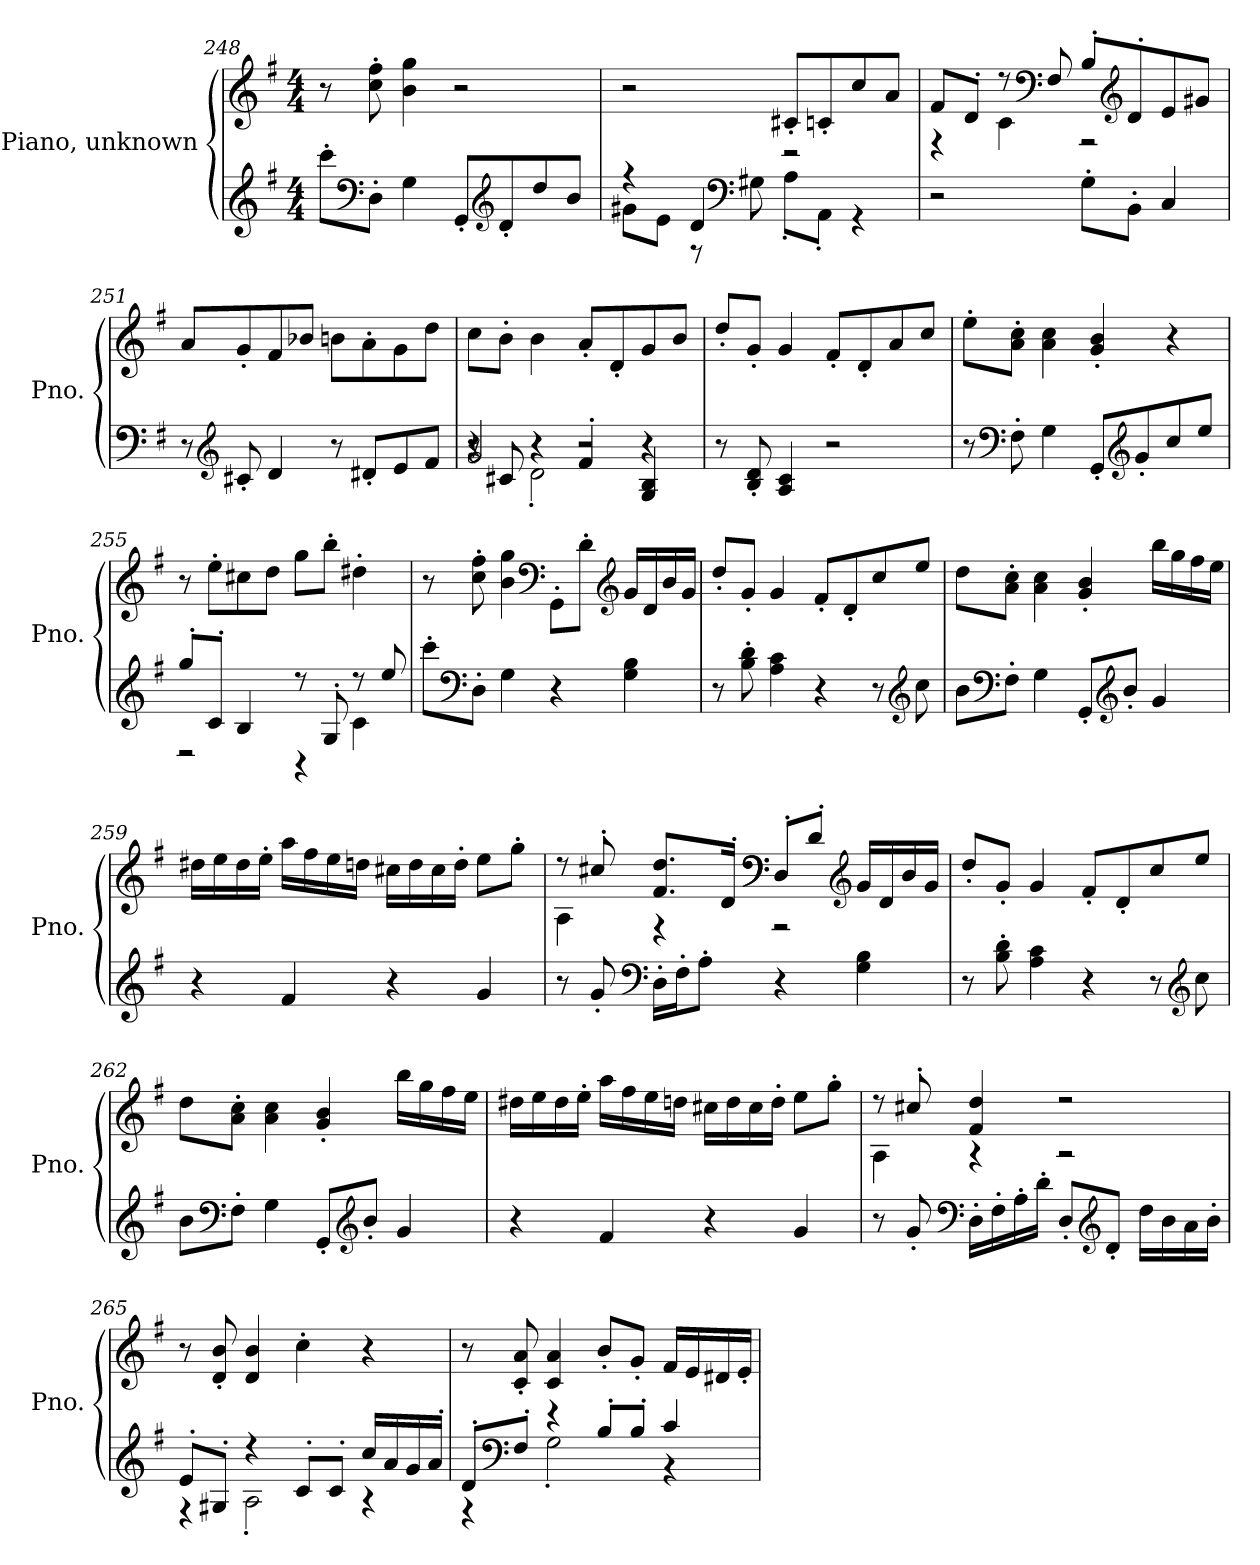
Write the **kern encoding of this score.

**kern	**kern
*part1	*part1
*staff2	*staff1
*I"Piano, unknown	*
*I'Pno.	*
*clefG2	*clefG2
*k[f#]	*k[f#]
*M4/4	*M4/4
=248	=248
8ccc'\L	8r
*clefF4	*
8D'\J	8cc\' 8ff#\'
4G\	4b\ 4gg\
8GG'/L	2r
*clefG2	*
8d'/	.
8dd/	.
8b/J	.
=249	=249
*^	*
4r	8g#X\L	2r
.	8e\J	.
4d/	8r	.
*clefF4	*	*
.	8G#X\	.
2r	8A'\L	8c#X'/L
.	8AA'\J	8cn'/
.	4r	8cc/
.	.	8a/J
*v	*v	*
!!LO:PB:g=z
=250	=250
*	*^
2r	8f#/L	4r
.	8d'/J	.
.	8r	4c\
*	*clefF4	*
.	8F#/	.
8G'\L	8B'/L	2r
*	*clefG2	*
8BB'\J	8d'/	.
4C/	8e/	.
.	8g#X/J	.
*	*v	*v
=251	=251
8r	8a/L
*clefG2	*
8c#X'/	8g'/
4d/	8f#/
.	8b-X/J
8r	8bn\L
8d#X'/L	8a'\
8e/	8g\
8f#/J	8dd\J
=252	=252
*^	*
*	*^	*
2g/	4r	8r	8cc\L
.	.	8c#X/	8b'\J
.	2d'\	4r	4b\
2r	.	4f#'/	8a'/L
.	.	.	8d'/
.	4r	4G/ 4B/	8g/
.	.	.	8b/J
*v	*v	*v	*
=253	=253
8r	8dd'/L
8B/' 8d/'	8g'/J
4A/ 4c/	4g/
2r	8f#'/L
.	8d'/
.	8a/
.	8cc/J
!!LO:LB:g=z
=254	=254
8r	8ee'\L
*clefF4	*
8F#'\	8a\' 8cc\'J
4G\	4a\ 4cc\
8GG'/L	4g/' 4b/'
*clefG2	*
8g'/	.
8cc/	4r
8ee/J	.
=255	=255
*^	*
8gg'/L	2r	8r
8c'/J	.	8ee'\L
4B/	.	8cc#X\
.	.	8dd\J
8r	4r	8gg\L
8G'/	.	8bb'\J
8r	4c\	4dd#X'\
8ee/	.	.
*v	*v	*
=256	=256
8ccc'\L	8r
*clefF4	*
8D'\J	8cc\' 8ff#\'
4G\	4b\ 4gg\
*	*clefF4
4r	8GG'\L
.	8d'\J
*	*clefG2
4G\ 4B\	16g/LL
.	16d/
.	16b/
.	16g/JJ
!!LO:LB:g=z
=257	=257
8r	8dd'/L
8B\' 8d\'	8g'/J
4A\ 4c\	4g/
4r	8f#'/L
.	8d'/
8r	8cc/
*clefG2	*
8cc\	8ee/J
=258	=258
8b\L	8dd\L
*clefF4	*
8F#'\J	8a\' 8cc\'J
4G\	4a\ 4cc\
8GG'/L	4g/' 4b/'
*clefG2	*
8b'/J	.
4g/	16bb\LL
.	16gg\
.	16ff#\
.	16ee\JJ
=259	=259
4r	16dd#X\LL
.	16ee\
.	16dd#\
.	16ee'\JJ
4f#/	16aa\LL
.	16ff#\
.	16ee\
.	16ddn\JJ
4r	16cc#X\LL
.	16dd\
.	16cc#\
.	16dd'\JJ
4g/	8ee\L
.	8gg'\J
!!LO:LB:g=z
=260	=260
*	*^
8r	8r	4A\
8g'/	8cc#X'/	.
*clefF4	*	*
16D'\LL	8.f#/ 8.dd/L	4r
16F#'\J	.	.
8A'\J	.	.
.	16d'/Jk	.
*	*clefF4	*
4r	8D'/L	2r
.	8d'/J	.
*	*clefG2	*
4G\ 4B\	16g/LL	.
.	16d/	.
.	16b/	.
.	16g/JJ	.
*	*v	*v
=261	=261
8r	8dd'/L
8B\' 8d\'	8g'/J
4A\ 4c\	4g/
4r	8f#'/L
.	8d'/
8r	8cc/
*clefG2	*
8cc\	8ee/J
=262	=262
8b\L	8dd\L
*clefF4	*
8F#'\J	8a\' 8cc\'J
4G\	4a\ 4cc\
8GG'/L	4g/' 4b/'
*clefG2	*
8b'/J	.
4g/	16bb\LL
.	16gg\
.	16ff#\
.	16ee\JJ
!!LO:LB:g=z
=263	=263
4r	16dd#X\LL
.	16ee\
.	16dd#\
.	16ee'\JJ
4f#/	16aa\LL
.	16ff#\
.	16ee\
.	16ddn\JJ
4r	16cc#X\LL
.	16dd\
.	16cc#\
.	16dd'\JJ
4g/	8ee\L
.	8gg'\J
=264	=264
*	*^
8r	8r	4A\
8g'/	8cc#X'/	.
*clefF4	*	*
16D'\LL	4f#/ 4dd/	4r
16F#'\	.	.
16A'\	.	.
16d'\JJ	.	.
8D'/L	2r	2r
*clefG2	*	*
8d'/J	.	.
16dd\LL	.	.
16b\	.	.
16a\	.	.
16b'\JJ	.	.
*	*v	*v
=265	=265
*^	*
8e'/L	4r	8r
8G#X'/J	.	8d/' 8b/'
4r	2A'\	4d/ 4b/
8c'/L	.	4cc'\
8c'/J	.	.
16cc/LL	4r	4r
16a/	.	.
16g/	.	.
16a'/JJ	.	.
!!LO:LB:g=z
=266	=266	=266
8d'/L	4r	8r
*clefF4	*	*
8F#'/J	.	8c/' 8a/'
4r	2G'\	4c/ 4a/
8B'/L	.	8b'/L
8B'/J	.	8g'/J
4c/	4r	16f#/LL
.	.	16e/
.	.	16d#X/
.	.	16e'/JJ
*v	*v	*
=	=
*-	*-
